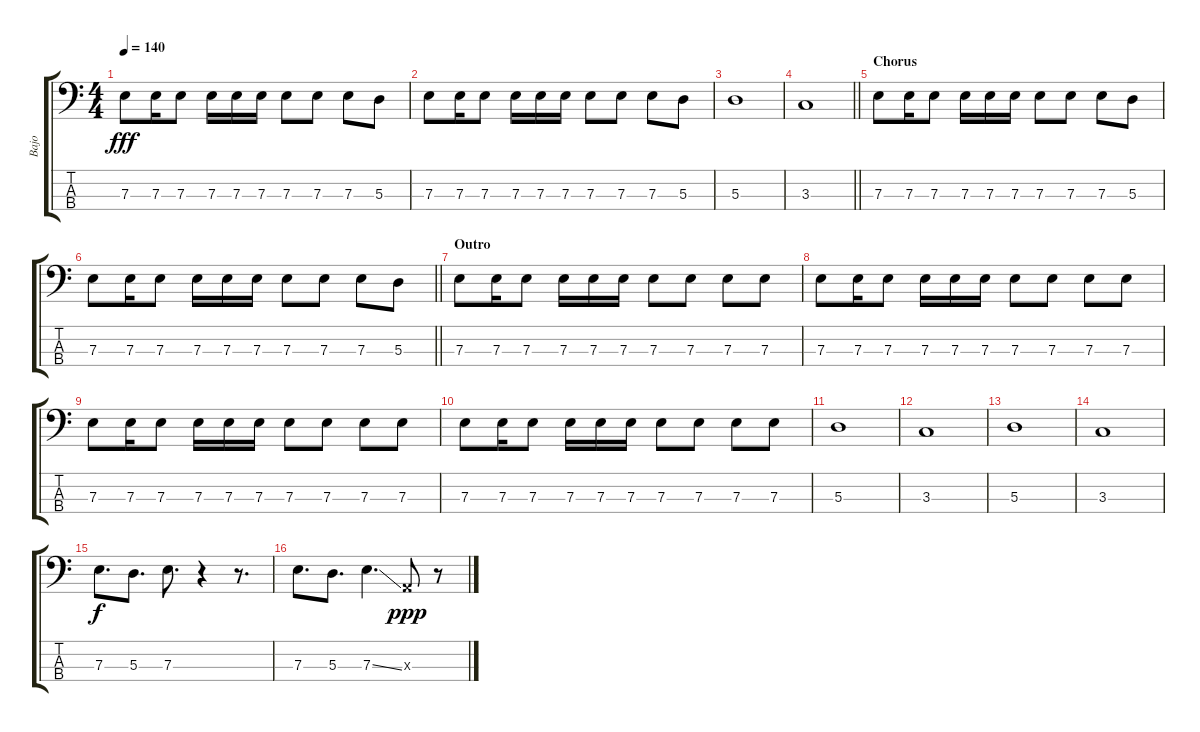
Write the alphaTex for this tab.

\track ("Bajo" "Bajo") {instrument distortionguitar}
\staff {score tabs}
\tuning (G2 D2 A1 E1) {hide}
\ts (4 4)
\tempo 140
\clef f4
\ks c
7.3.8{dy fff} 7.3.16 7.3.8 7.3.16 7.3.16 7.3.16 7.3.8 7.3.8 7.3.8 5.3.8 |
7.3.8 7.3.16 7.3.8 7.3.16 7.3.16 7.3.16 7.3.8 7.3.8 7.3.8 5.3.8 |
5.3.1 |
\barLineRight lightlight
3.3.1 |
\section ("" "Chorus")
7.3.8 7.3.16 7.3.8 7.3.16 7.3.16 7.3.16 7.3.8 7.3.8 7.3.8 5.3.8 |
\barLineRight lightlight
7.3.8 7.3.16 7.3.8 7.3.16 7.3.16 7.3.16 7.3.8 7.3.8 7.3.8 5.3.8 |
\section ("" "Outro")
7.3.8 7.3.16 7.3.8 7.3.16 7.3.16 7.3.16 7.3.8 7.3.8 7.3.8 7.3.8 |
7.3.8 7.3.16 7.3.8 7.3.16 7.3.16 7.3.16 7.3.8 7.3.8 7.3.8 7.3.8 |
7.3.8 7.3.16 7.3.8 7.3.16 7.3.16 7.3.16 7.3.8 7.3.8 7.3.8 7.3.8 |
7.3.8 7.3.16 7.3.8 7.3.16 7.3.16 7.3.16 7.3.8 7.3.8 7.3.8 7.3.8 |
5.3.1 |
3.3.1 |
5.3.1 |
3.3.1 |
7.3.8{d dy f} 5.3.8{d} 7.3.8{d} r.4 r.8{d} |
7.3.8{d} 5.3.8{d} 7.3{ss}.4{d} 0.3{x}.8{dy ppp} r.8
